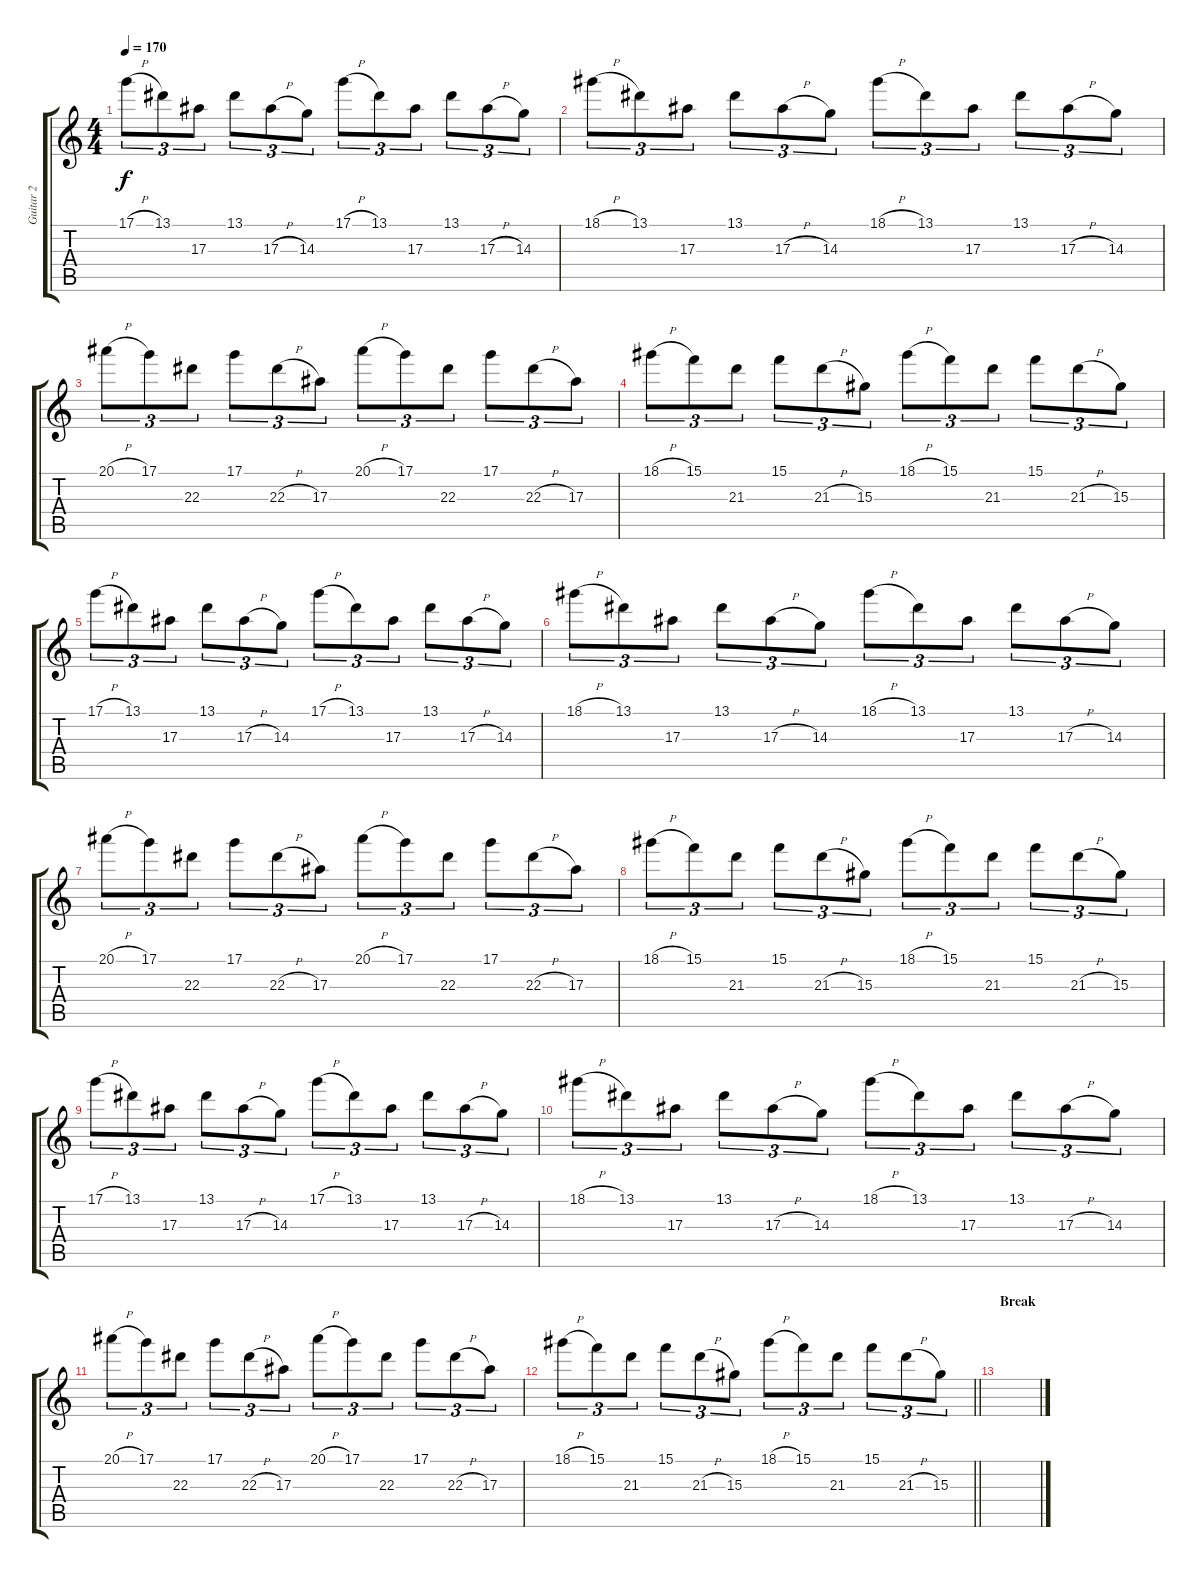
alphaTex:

\track ("Guitar 2" "Guitar 2") {instrument overdrivenguitar}
\staff {score tabs}
\tuning (D4 A3 F3 C3 G2 C2) {hide}
\ts (4 4)
\tempo 170
\clef g2
\ks c
17.1{h}.8{tu (3 2) dy f} 13.1.8{tu (3 2)} 17.3.8{tu (3 2)} 13.1.8{tu (3 2)} 17.3{h}.8{tu (3 2)} 14.3.8{tu (3 2)} 17.1{h}.8{tu (3 2)} 13.1.8{tu (3 2)} 17.3.8{tu (3 2)} 13.1.8{tu (3 2)} 17.3{h}.8{tu (3 2)} 14.3.8{tu (3 2)} |
18.1{h}.8{tu (3 2)} 13.1.8{tu (3 2)} 17.3.8{tu (3 2)} 13.1.8{tu (3 2)} 17.3{h}.8{tu (3 2)} 14.3.8{tu (3 2)} 18.1{h}.8{tu (3 2)} 13.1.8{tu (3 2)} 17.3.8{tu (3 2)} 13.1.8{tu (3 2)} 17.3{h}.8{tu (3 2)} 14.3.8{tu (3 2)} |
20.1{h}.8{tu (3 2)} 17.1.8{tu (3 2)} 22.3.8{tu (3 2)} 17.1.8{tu (3 2)} 22.3{h}.8{tu (3 2)} 17.3.8{tu (3 2)} 20.1{h}.8{tu (3 2)} 17.1.8{tu (3 2)} 22.3.8{tu (3 2)} 17.1.8{tu (3 2)} 22.3{h}.8{tu (3 2)} 17.3.8{tu (3 2)} |
18.1{h}.8{tu (3 2)} 15.1.8{tu (3 2)} 21.3.8{tu (3 2)} 15.1.8{tu (3 2)} 21.3{h}.8{tu (3 2)} 15.3.8{tu (3 2)} 18.1{h}.8{tu (3 2)} 15.1.8{tu (3 2)} 21.3.8{tu (3 2)} 15.1.8{tu (3 2)} 21.3{h}.8{tu (3 2)} 15.3.8{tu (3 2)} |
17.1{h}.8{tu (3 2)} 13.1.8{tu (3 2)} 17.3.8{tu (3 2)} 13.1.8{tu (3 2)} 17.3{h}.8{tu (3 2)} 14.3.8{tu (3 2)} 17.1{h}.8{tu (3 2)} 13.1.8{tu (3 2)} 17.3.8{tu (3 2)} 13.1.8{tu (3 2)} 17.3{h}.8{tu (3 2)} 14.3.8{tu (3 2)} |
18.1{h}.8{tu (3 2)} 13.1.8{tu (3 2)} 17.3.8{tu (3 2)} 13.1.8{tu (3 2)} 17.3{h}.8{tu (3 2)} 14.3.8{tu (3 2)} 18.1{h}.8{tu (3 2)} 13.1.8{tu (3 2)} 17.3.8{tu (3 2)} 13.1.8{tu (3 2)} 17.3{h}.8{tu (3 2)} 14.3.8{tu (3 2)} |
20.1{h}.8{tu (3 2)} 17.1.8{tu (3 2)} 22.3.8{tu (3 2)} 17.1.8{tu (3 2)} 22.3{h}.8{tu (3 2)} 17.3.8{tu (3 2)} 20.1{h}.8{tu (3 2)} 17.1.8{tu (3 2)} 22.3.8{tu (3 2)} 17.1.8{tu (3 2)} 22.3{h}.8{tu (3 2)} 17.3.8{tu (3 2)} |
18.1{h}.8{tu (3 2)} 15.1.8{tu (3 2)} 21.3.8{tu (3 2)} 15.1.8{tu (3 2)} 21.3{h}.8{tu (3 2)} 15.3.8{tu (3 2)} 18.1{h}.8{tu (3 2)} 15.1.8{tu (3 2)} 21.3.8{tu (3 2)} 15.1.8{tu (3 2)} 21.3{h}.8{tu (3 2)} 15.3.8{tu (3 2)} |
17.1{h}.8{tu (3 2)} 13.1.8{tu (3 2)} 17.3.8{tu (3 2)} 13.1.8{tu (3 2)} 17.3{h}.8{tu (3 2)} 14.3.8{tu (3 2)} 17.1{h}.8{tu (3 2)} 13.1.8{tu (3 2)} 17.3.8{tu (3 2)} 13.1.8{tu (3 2)} 17.3{h}.8{tu (3 2)} 14.3.8{tu (3 2)} |
18.1{h}.8{tu (3 2)} 13.1.8{tu (3 2)} 17.3.8{tu (3 2)} 13.1.8{tu (3 2)} 17.3{h}.8{tu (3 2)} 14.3.8{tu (3 2)} 18.1{h}.8{tu (3 2)} 13.1.8{tu (3 2)} 17.3.8{tu (3 2)} 13.1.8{tu (3 2)} 17.3{h}.8{tu (3 2)} 14.3.8{tu (3 2)} |
20.1{h}.8{tu (3 2)} 17.1.8{tu (3 2)} 22.3.8{tu (3 2)} 17.1.8{tu (3 2)} 22.3{h}.8{tu (3 2)} 17.3.8{tu (3 2)} 20.1{h}.8{tu (3 2)} 17.1.8{tu (3 2)} 22.3.8{tu (3 2)} 17.1.8{tu (3 2)} 22.3{h}.8{tu (3 2)} 17.3.8{tu (3 2)} |
\barLineRight lightlight
18.1{h}.8{tu (3 2)} 15.1.8{tu (3 2)} 21.3.8{tu (3 2)} 15.1.8{tu (3 2)} 21.3{h}.8{tu (3 2)} 15.3.8{tu (3 2)} 18.1{h}.8{tu (3 2)} 15.1.8{tu (3 2)} 21.3.8{tu (3 2)} 15.1.8{tu (3 2)} 21.3{h}.8{tu (3 2)} 15.3.8{tu (3 2)} |
\section ("" "Break")
